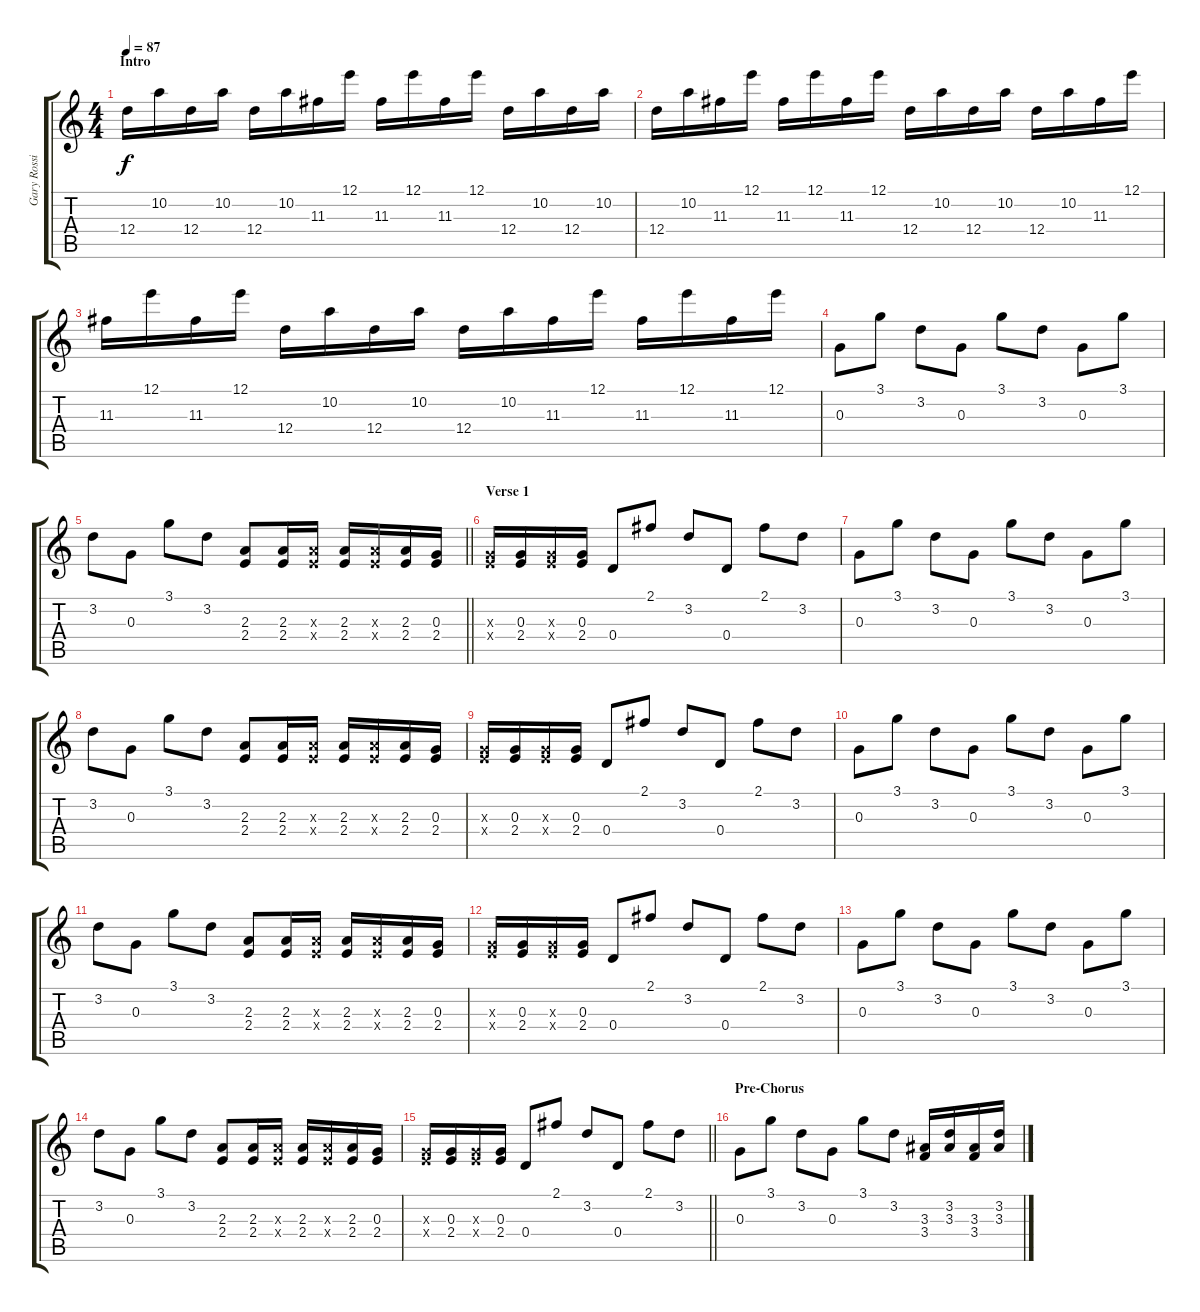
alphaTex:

\track ("Gary Rossington" "Gary Rossi") {instrument acousticguitarsteel}
\staff {score tabs}
\tuning (E4 B3 G3 D3 A2 E2) {hide}
\ts (4 4)
\section ("" "Intro")
\tempo 87
\clef g2
\ks c
12.4.16{dy f instrument acousticguitarsteel} 10.2.16 12.4.16 10.2.16 12.4.16 10.2.16 11.3.16 12.1.16 11.3.16 12.1.16 11.3.16 12.1.16 12.4.16 10.2.16 12.4.16 10.2.16 |
12.4.16 10.2.16 11.3.16 12.1.16 11.3.16 12.1.16 11.3.16 12.1.16 12.4.16 10.2.16 12.4.16 10.2.16 12.4.16 10.2.16 11.3.16 12.1.16 |
11.3.16 12.1.16 11.3.16 12.1.16 12.4.16 10.2.16 12.4.16 10.2.16 12.4.16 10.2.16 11.3.16 12.1.16 11.3.16 12.1.16 11.3.16 12.1.16 |
0.3.8 3.1.8 3.2.8 0.3.8 3.1.8 3.2.8 0.3.8 3.1.8 |
\barLineRight lightlight
3.2.8 0.3.8 3.1.8 3.2.8 (2.3 2.4).8 (2.3 2.4).16 (2.3{x} 2.4{x}).16 (2.3 2.4).16 (2.3{x} 2.4{x}).16 (2.3 2.4).16 (0.3 2.4).16 |
\section ("" "Verse 1")
(0.3{x} 2.4{x}).16 (0.3 2.4).16 (0.3{x} 2.4{x}).16 (0.3 2.4).16 0.4.8 2.1.8 3.2.8 0.4.8 2.1.8 3.2.8 |
0.3.8 3.1.8 3.2.8 0.3.8 3.1.8 3.2.8 0.3.8 3.1.8 |
3.2.8 0.3.8 3.1.8 3.2.8 (2.3 2.4).8 (2.3 2.4).16 (2.3{x} 2.4{x}).16 (2.3 2.4).16 (2.3{x} 2.4{x}).16 (2.3 2.4).16 (0.3 2.4).16 |
(0.3{x} 2.4{x}).16 (0.3 2.4).16 (0.3{x} 2.4{x}).16 (0.3 2.4).16 0.4.8 2.1.8 3.2.8 0.4.8 2.1.8 3.2.8 |
0.3.8 3.1.8 3.2.8 0.3.8 3.1.8 3.2.8 0.3.8 3.1.8 |
3.2.8 0.3.8 3.1.8 3.2.8 (2.3 2.4).8 (2.3 2.4).16 (2.3{x} 2.4{x}).16 (2.3 2.4).16 (2.3{x} 2.4{x}).16 (2.3 2.4).16 (0.3 2.4).16 |
(0.3{x} 2.4{x}).16 (0.3 2.4).16 (0.3{x} 2.4{x}).16 (0.3 2.4).16 0.4.8 2.1.8 3.2.8 0.4.8 2.1.8 3.2.8 |
0.3.8 3.1.8 3.2.8 0.3.8 3.1.8 3.2.8 0.3.8 3.1.8 |
3.2.8 0.3.8 3.1.8 3.2.8 (2.3 2.4).8 (2.3 2.4).16 (2.3{x} 2.4{x}).16 (2.3 2.4).16 (2.3{x} 2.4{x}).16 (2.3 2.4).16 (0.3 2.4).16 |
\barLineRight lightlight
(0.3{x} 2.4{x}).16 (0.3 2.4).16 (0.3{x} 2.4{x}).16 (0.3 2.4).16 0.4.8 2.1.8 3.2.8 0.4.8 2.1.8 3.2.8 |
\section ("" "Pre-Chorus")
0.3.8 3.1.8 3.2.8 0.3.8 3.1.8 3.2.8 (3.3 3.4).16 (3.2 3.3).16 (3.3 3.4).16 (3.2 3.3).16
